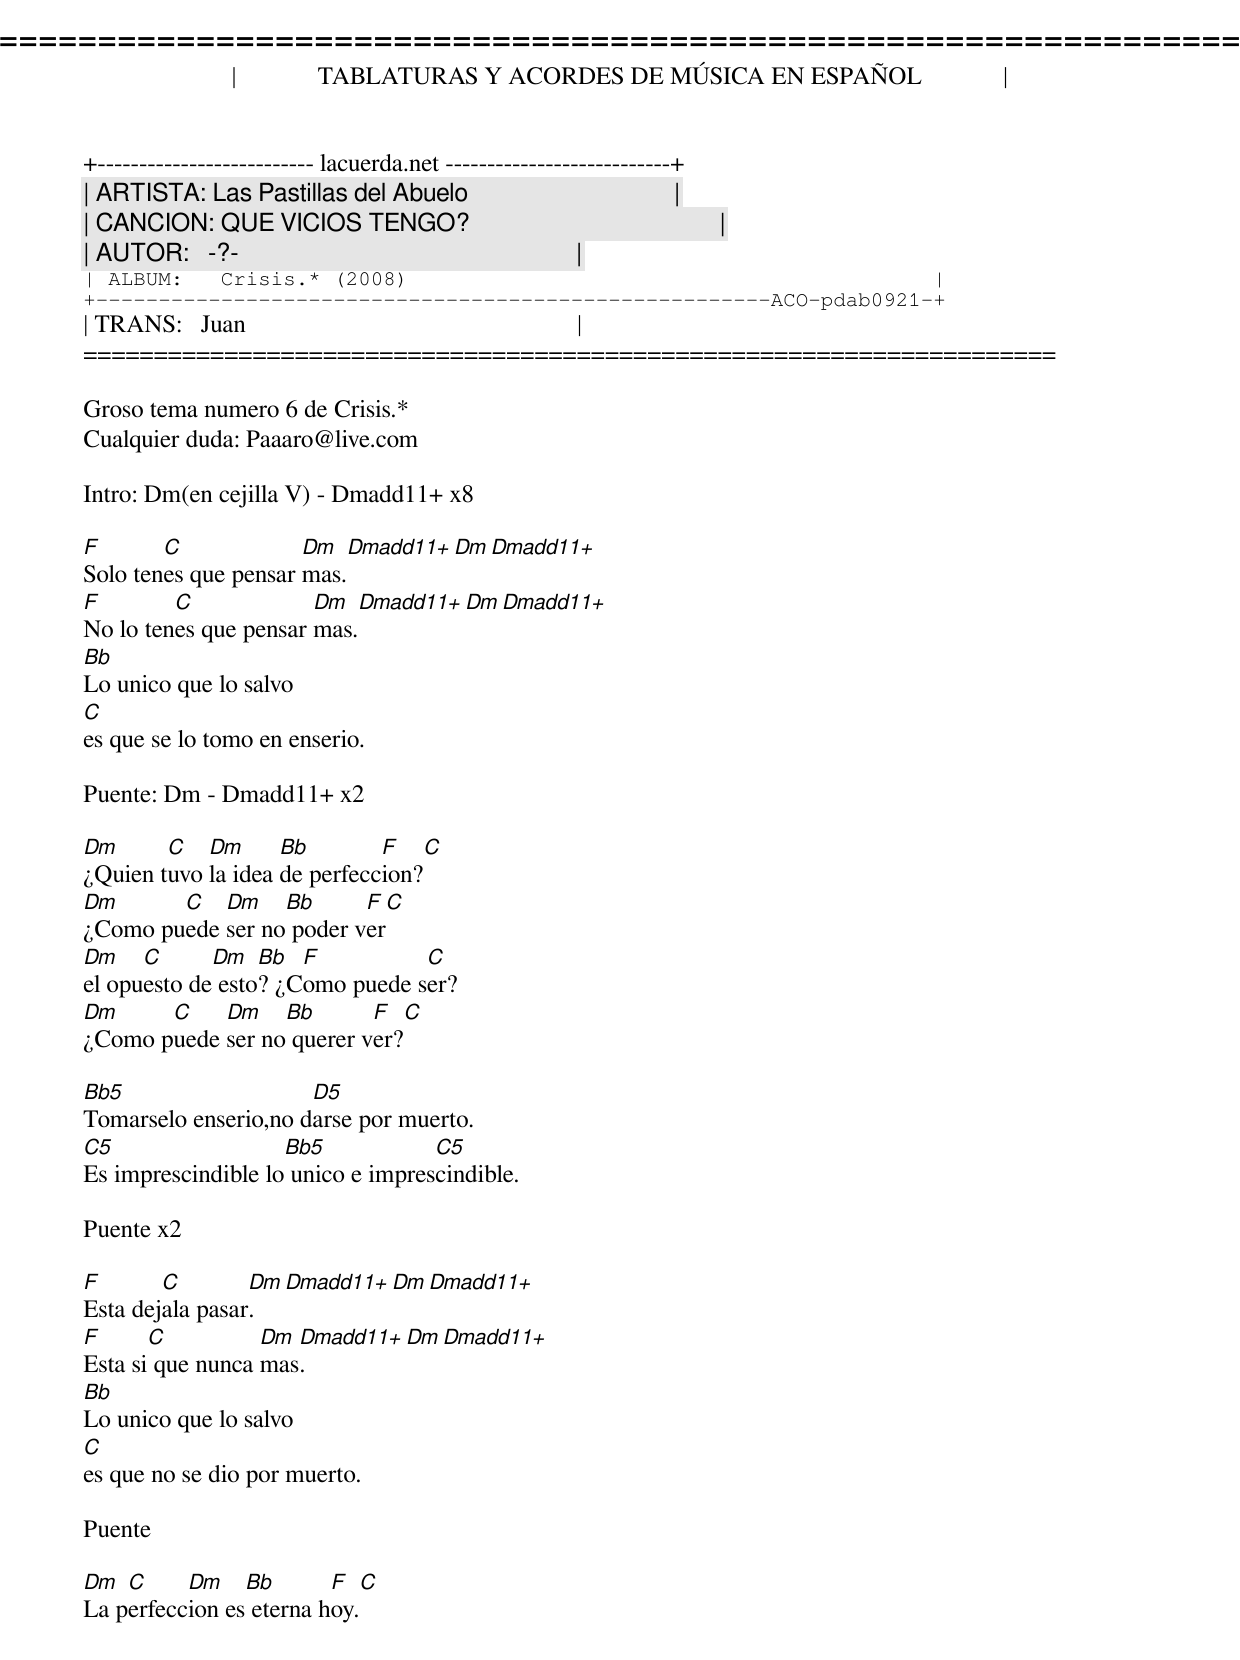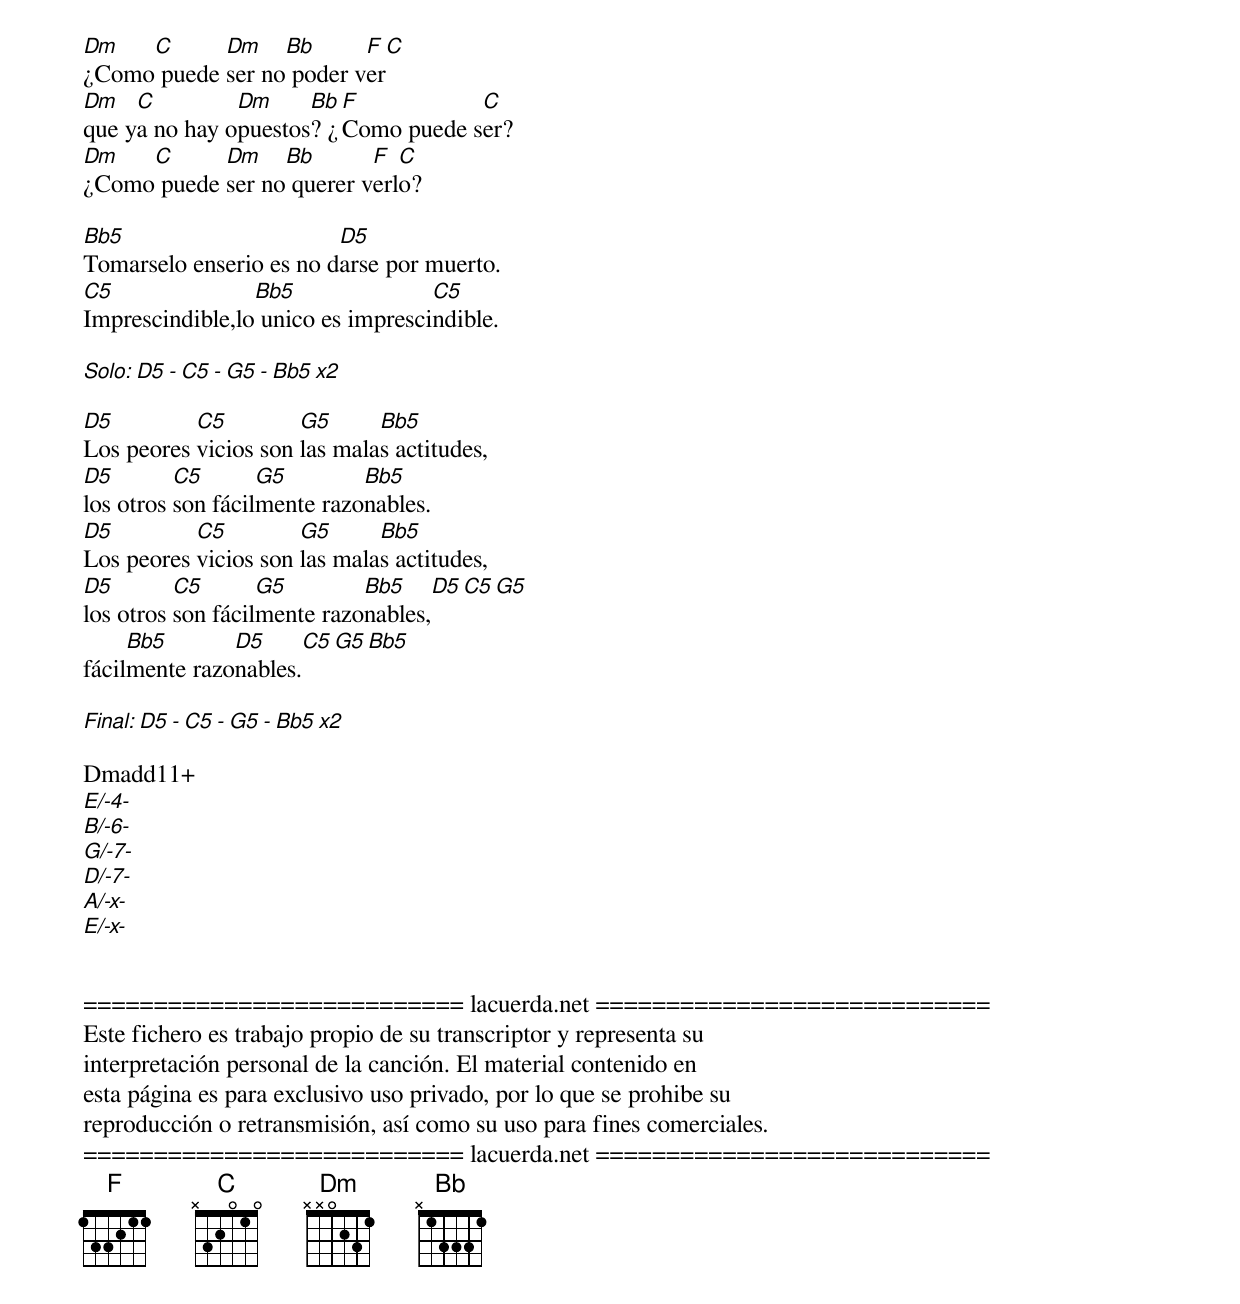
=====================================================================
|             TABLATURAS Y ACORDES DE MÚSICA EN ESPAÑOL             |
+-------------------------- lacuerda.net ---------------------------+
| ARTISTA: Las Pastillas del Abuelo                                 |
| CANCION: QUE VICIOS TENGO?                                        |
| AUTOR:   -?-                                                      |
| ALBUM:   Crisis.* (2008)                                          |
+------------------------------------------------------ACO-pdab0921-+
| TRANS:   Juan                                                     |
=====================================================================

Groso tema numero 6 de Crisis.*
Cualquier duda: Paaaro@live.com

Intro: Dm(en cejilla V) - Dmadd11+ x8

F       C             Dm   Dmadd11+ Dm Dmadd11+
Solo tenes que pensar mas.
F        C             Dm  Dmadd11+ Dm Dmadd11+
No lo tenes que pensar mas.
Bb
Lo unico que lo salvo
C
es que se lo tomo en enserio.

Puente: Dm - Dmadd11+ x2

Dm      C   Dm      Bb        F    C
¿Quien tuvo la idea de perfeccion?
Dm      C   Dm    Bb      F    C
¿Como puede ser no poder ver
Dm    C      Dm   Bb  F          C
el opuesto de esto? ¿Como puede ser?
Dm     C    Dm    Bb       F   C
¿Como puede ser no querer ver?

Bb5                   D5
Tomarselo enserio,no darse por muerto.
C5                  Bb5            C5
Es imprescindible lo unico e imprescindible.

Puente x2

F       C        Dm Dmadd11+ Dm Dmadd11+
Esta dejala pasar.
F      C          Dm Dmadd11+ Dm Dmadd11+
Esta si que nunca mas.
Bb
Lo unico que lo salvo
C
es que no se dio por muerto.

Puente

Dm  C     Dm    Bb       F   C
La perfeccion es eterna hoy.
Dm   C      Dm    Bb      F   C
¿Como puede ser no poder ver
Dm   C         Dm     Bb F           C
que ya no hay opuestos? ¿Como puede ser?
Dm   C      Dm    Bb       F  C
¿Como puede ser no querer verlo?

Bb5                      D5
Tomarselo enserio es no darse por muerto.
C5               Bb5               C5
Imprescindible,lo unico es imprescindible.

Solo: D5 - C5  - G5  - Bb5 x2

D5         C5         G5      Bb5
Los peores vicios son las malas actitudes,
D5        C5       G5        Bb5
los otros son fácilmente razonables.
D5         C5         G5      Bb5
Los peores vicios son las malas actitudes,
D5        C5       G5        Bb5     D5  C5  G5
los otros son fácilmente razonables,
     Bb5       D5     C5  G5  Bb5
fácilmente razonables.

Final: D5 - C5 - G5 - Bb5 x2

Dmadd11+
E/-4-
B/-6-
G/-7-
D/-7-
A/-x-
E/-x-


=========================== lacuerda.net ============================
Este fichero es trabajo propio de su transcriptor y representa su
interpretación personal de la canción. El material contenido en
esta página es para exclusivo uso privado, por lo que se prohibe su
reproducción o retransmisión, así como su uso para fines comerciales.
=========================== lacuerda.net ============================
